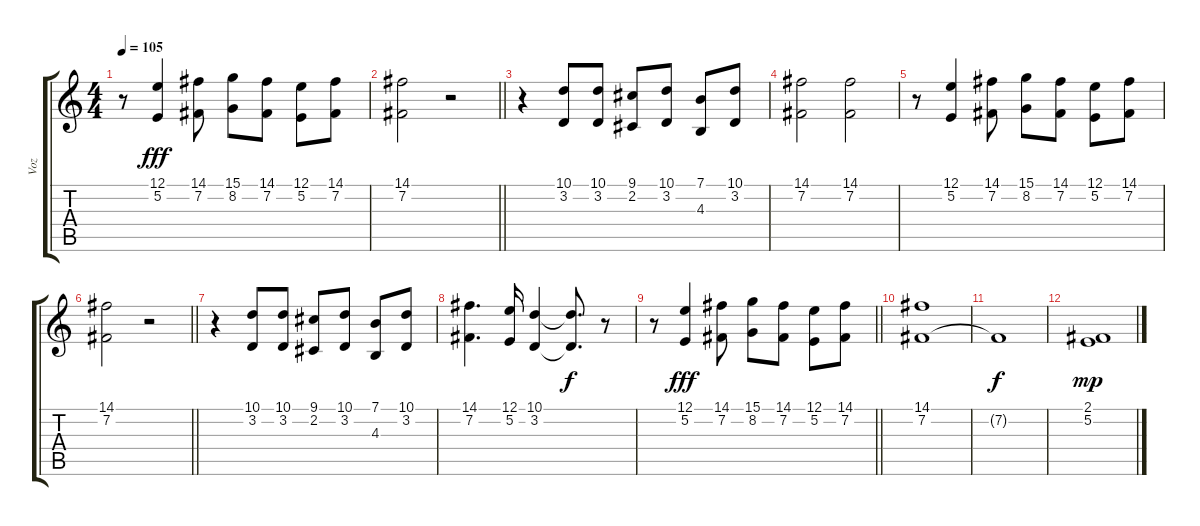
\track ("Voz" "Voz") {instrument lead6voice}
\staff {score tabs}
\tuning (E4 B3 G3 D3 A2 E2) {hide}
\ts (4 4)
\tempo 105
\clef g2
\ks c
r.8{dy f} (12.1 5.2).4{dy fff} (14.1 7.2).8 (15.1 8.2).8 (14.1 7.2).8 (12.1 5.2).8 (14.1 7.2).8 |
\barLineRight lightlight
(14.1 7.2).2 r.2 |
r.4 (10.1 3.2).8 (10.1 3.2).8 (9.1 2.2).8 (10.1 3.2).8 (7.1 4.3).8 (10.1 3.2).8 |
(14.1 7.2).2 (14.1 7.2).2 |
r.8 (12.1 5.2).4 (14.1 7.2).8 (15.1 8.2).8 (14.1 7.2).8 (12.1 5.2).8 (14.1 7.2).8 |
\barLineRight lightlight
(14.1 7.2).2 r.2 |
r.4 (10.1 3.2).8 (10.1 3.2).8 (9.1 2.2).8 (10.1 3.2).8 (7.1 4.3).8 (10.1 3.2).8 |
(14.1 7.2).4{d} (12.1 5.2).16 (10.1 3.2).4 (10.1{t} 3.2{t}).8{d dy f} r.8 |
\barLineRight lightlight
r.8 (12.1 5.2).4{dy fff} (14.1 7.2).8 (15.1 8.2).8 (14.1 7.2).8 (12.1 5.2).8 (14.1 7.2).8 |
(14.1 7.2).1 |
7.2{t}.1{dy f} |
(2.1 5.2).1{dy mp}
